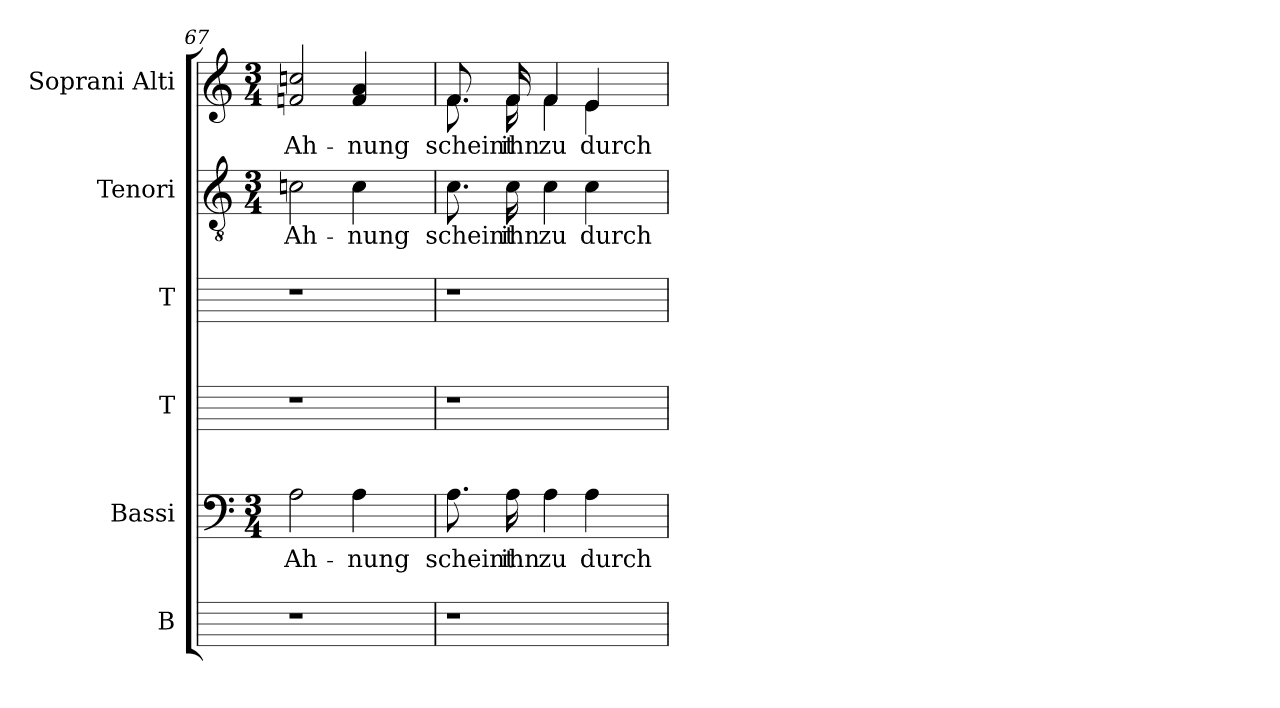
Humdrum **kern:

**kern	**kern	**text	**kern	**kern	**kern	**text	**kern	**text
*part6	*part5	*part5	*part4	*part3	*part2	*part2	*part1	*part1
*staff6	*staff5	*staff5	*staff4	*staff3	*staff2	*staff2	*staff1	*staff1
*I"B	*I"Bassi	*	*I"T	*I"T	*I"Tenori	*	*I"Soprani  Alti	*
*I'B	*I'B	*	*I'T	*I'T	*I'T	*	*I'S  A	*
*	*clefF4	*	*	*	*clefGv2	*	*clefG2	*
*	*k[]	*	*	*	*k[]	*	*k[]	*
*	*C:	*	*	*	*C:	*	*C:	*
*	*M3/4	*	*	*	*M3/4	*	*M3/4	*
=67	=67	=67	=67	=67	=67	=67	=67	=67
!	!	!LO:LY:b:cj	!	!	!	!LO:LY:b:cj	!	!LO:LY:b:cj
1r	2A\	Ah-	1r	1r	2cn\	Ah-	2ccn/ 2fn/	Ah-
!	!	!LO:LY:b:cj	!	!	!	!LO:LY:b:cj	!	!LO:LY:b:cj
.	4A\	-nung	.	.	4c\	-nung	4a/ 4f/	-nung
.	4ryy	.	.	.	4ryy	.	4ryy	.
=68	=68	=68	=68	=68	=68	=68	=68	=68
!	!	!LO:LY:b:cj	!	!	!	!LO:LY:b:cj	!	!LO:LY:b:cj
*	*	*	*	*	*	*	*^	*
1r	8.A\	scheint	1r	1r	8.c\	scheint	8.f/	8.f\	scheint
!	!	!LO:LY:b:cj	!	!	!	!LO:LY:b:cj	!	!	!LO:LY:b:cj
.	16A\	ihn	.	.	16c\	ihn	16f/	16f\	ihn
!	!	!LO:LY:b:cj	!	!	!	!LO:LY:b:cj	!	!	!LO:LY:b:cj
.	4A\	zu	.	.	4c\	zu	4f/	4f\	zu
!	!	!LO:LY:b:cj	!	!	!	!LO:LY:b:cj	!	!	!LO:LY:b:cj
.	4A\	durch-	.	.	4c\	durch-	4e/	4e\	durch-
.	4ryy	.	.	.	4ryy	.	4ryy	4ryy	.
*	*	*	*	*	*	*	*v	*v	*
=	=	=	=	=	=	=	=	=
*-	*-	*-	*-	*-	*-	*-	*-	*-
